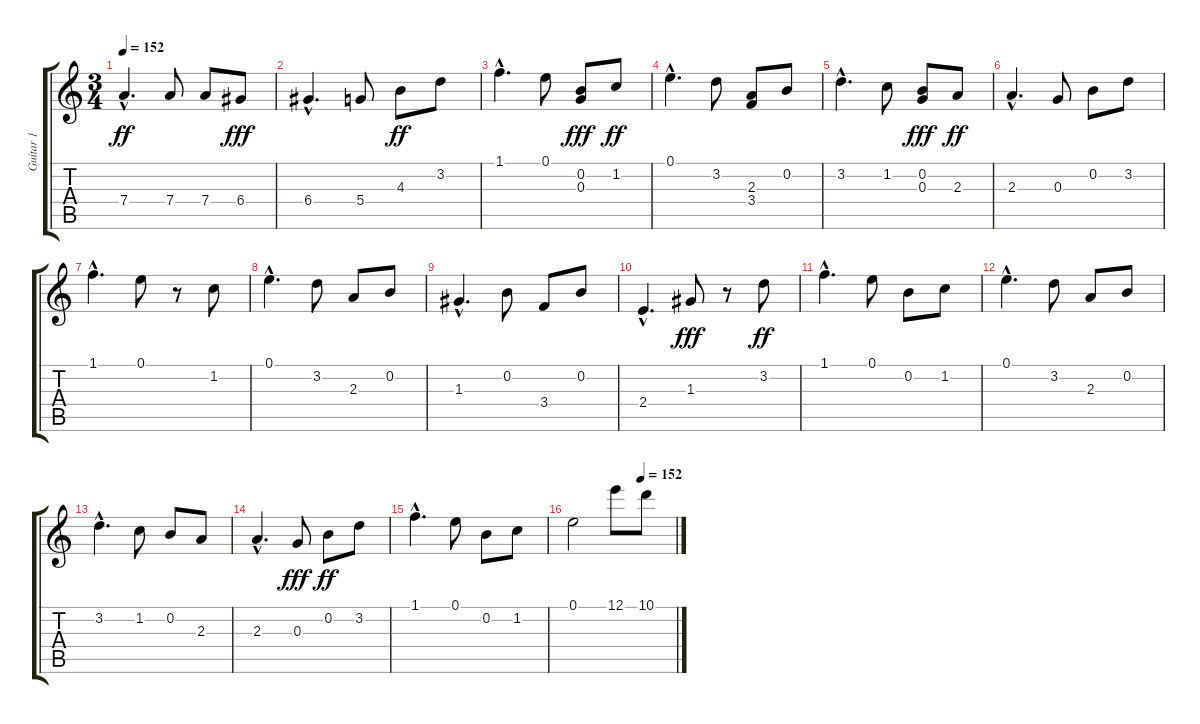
\track ("Guitar 1" "Guitar 1") {instrument acousticguitarnylon}
\staff {score tabs}
\tuning (E4 B3 G3 D3 A2 E2) {hide}
\ts (3 4)
\tempo 152
\clef g2
\ks c
7.4{hac}.4{d dy ff} 7.4.8 7.4.8 6.4.8{dy fff} |
6.4{hac}.4{d} 5.4.8 4.3.8{dy ff} 3.2.8 |
1.1{hac}.4{d} 0.1.8 (0.2 0.3).8{dy fff} 1.2.8{dy ff} |
0.1{hac}.4{d} 3.2.8 (2.3 3.4).8 0.2.8 |
3.2{hac}.4{d} 1.2.8 (0.2 0.3).8{dy fff} 2.3.8{dy ff} |
2.3{hac}.4{d} 0.3.8 0.2.8 3.2.8 |
1.1{hac}.4{d} 0.1.8 r.8 1.2.8 |
0.1{hac}.4{d} 3.2.8 2.3.8 0.2.8 |
1.3{hac}.4{d} 0.2.8 3.4.8 0.2.8 |
2.4{hac}.4{d} 1.3.8{dy fff} r.8 3.2.8{dy ff} |
1.1{hac}.4{d} 0.1.8 0.2.8 1.2.8 |
0.1{hac}.4{d} 3.2.8 2.3.8 0.2.8 |
3.2{hac}.4{d} 1.2.8 0.2.8 2.3.8 |
2.3{hac}.4{d} 0.3.8{dy fff} 0.2.8{dy ff} 3.2.8 |
1.1{hac}.4{d} 0.1.8 0.2.8 1.2.8 |
\tempo (152 0.6666666666666666)
0.1.2 12.1.8 10.1.8
